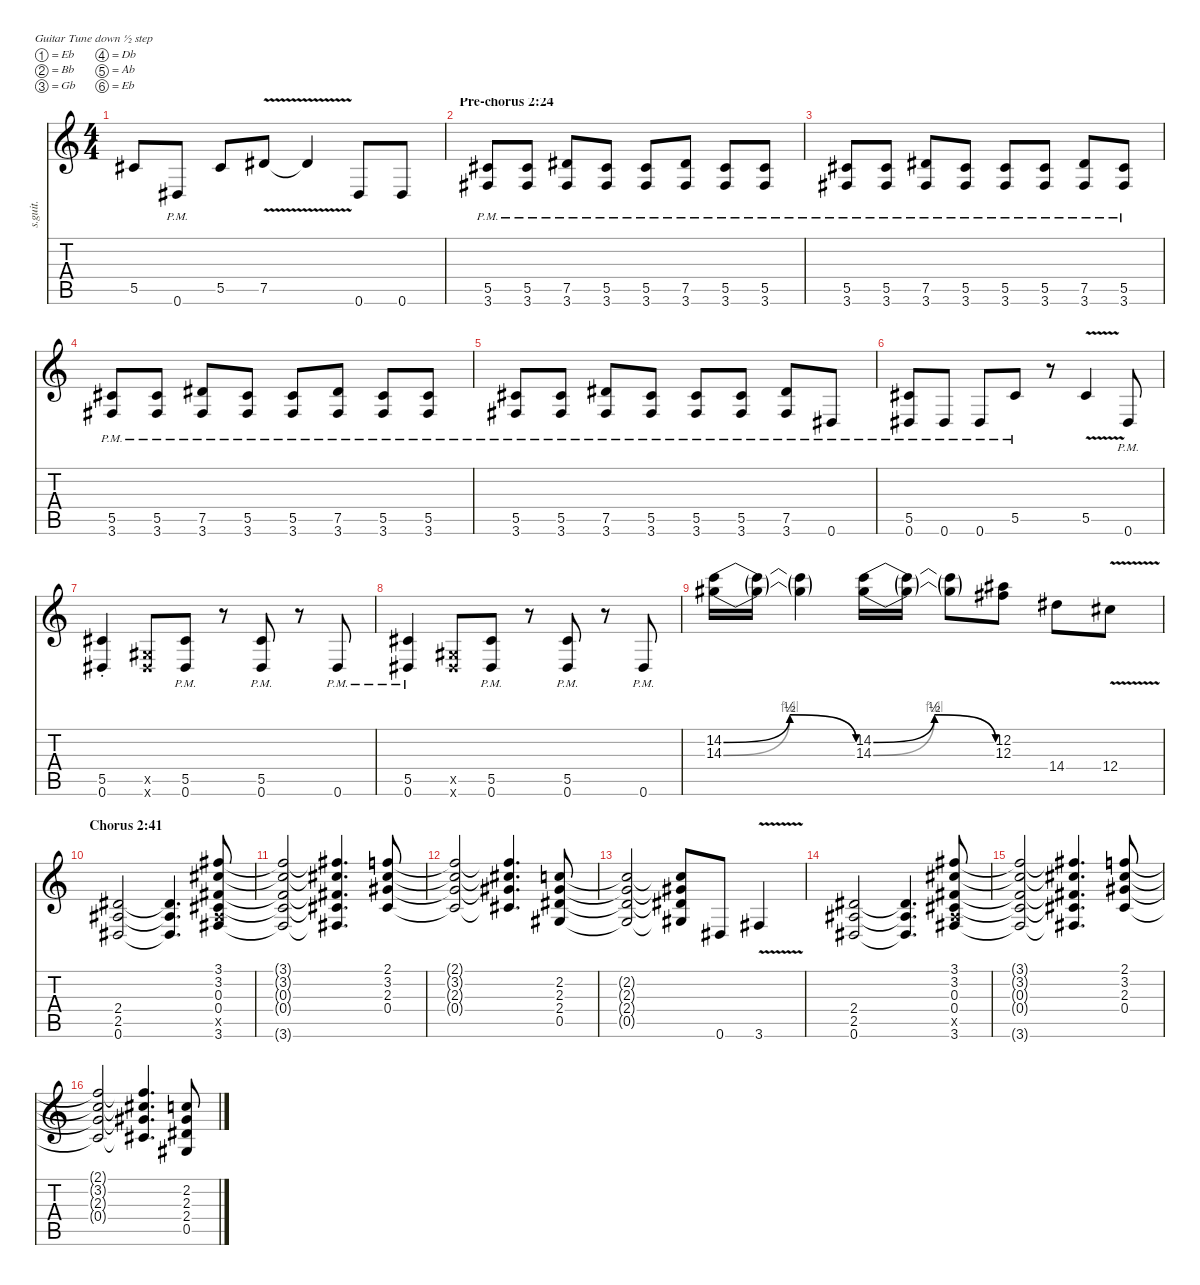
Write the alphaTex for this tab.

\defaultSystemsLayout 4
\hideDynamics
\bracketExtendMode nobrackets
\track ("Jerry Cantrell - Rhythm Guitar" "s.guit.") {instrument distortionguitar}
\staff {score tabs}
\tuning (Eb4 Bb3 Gb3 Db3 Ab2 Eb2)
\ts (4 4)
\tempo (106 hide)
\clef g2
\ks c
5.5{acc #}.8{dy f} 0.6{pm acc #}.8 5.5{acc #}.8 7.5{v acc #}.8 7.5{v t acc #}.4 0.6{acc #}.8 0.6{acc #}.8 |
\section ("" "Pre-chorus 2:24")
\tempo (111 hide)
(5.5{pm acc #} 3.6{pm acc #}).8 (5.5{pm acc #} 3.6{pm acc #}).8 (7.5{pm acc #} 3.6{pm acc #}).8 (5.5{pm acc #} 3.6{pm acc #}).8 (5.5{pm acc #} 3.6{pm acc #}).8 (7.5{pm acc #} 3.6{pm acc #}).8 (5.5{pm acc #} 3.6{pm acc #}).8 (5.5{pm acc #} 3.6{pm acc #}).8 |
(5.5{pm acc #} 3.6{pm acc #}).8 (5.5{pm acc #} 3.6{pm acc #}).8 (7.5{pm acc #} 3.6{pm acc #}).8 (5.5{pm acc #} 3.6{pm acc #}).8 (5.5{pm acc #} 3.6{pm acc #}).8 (5.5{pm acc #} 3.6{pm acc #}).8 (7.5{pm acc #} 3.6{pm acc #}).8 (5.5{pm acc #} 3.6{pm acc #}).8 |
(5.5{pm acc #} 3.6{pm acc #}).8 (5.5{pm acc #} 3.6{pm acc #}).8 (7.5{pm acc #} 3.6{pm acc #}).8 (5.5{pm acc #} 3.6{pm acc #}).8 (5.5{pm acc #} 3.6{pm acc #}).8 (7.5{pm acc #} 3.6{pm acc #}).8 (5.5{pm acc #} 3.6{pm acc #}).8 (5.5{pm acc #} 3.6{pm acc #}).8 |
(5.5{pm acc #} 3.6{pm acc #}).8 (5.5{pm acc #} 3.6{pm acc #}).8 (7.5{pm acc #} 3.6{pm acc #}).8 (5.5{pm acc #} 3.6{pm acc #}).8 (5.5{pm acc #} 3.6{pm acc #}).8 (5.5{pm acc #} 3.6{pm acc #}).8 (7.5{pm acc #} 3.6{pm acc #}).8 0.6{pm acc #}.8 |
\tempo (107 hide)
(5.5{pm acc #} 0.6{pm acc #}).8 0.6{pm acc #}.8 0.6{pm acc #}.8 5.5{pm acc #}.8 r.8 5.5{v acc #}.4 0.6{pm acc #}.8 |
(5.5{st acc #} 0.6{st acc #}).4 (0.5{x acc #} 0.6{x acc #}).8 (5.5{pm acc #} 0.6{pm acc #}).8 r.8 (5.5{pm acc #} 0.6{pm acc #}).8 r.8 0.6{pm acc #}.8 |
(5.5{pm acc #} 0.6{pm acc #}).4 (0.5{x acc #} 0.6{x acc #}).8 (5.5{pm acc #} 0.6{pm acc #}).8 r.8 (5.5{pm acc #} 0.6{pm acc #}).8 r.8 0.6{pm acc #}.8 |
(14.2{be (bendrelease 0 0 30 2 30 2 60 0)} 14.3{be (bendrelease 0 0 30 4 30 4 60 0) acc #}).16 (14.2{t} 14.3{t acc #}).16 (14.2{t} 14.3{t acc #}).4 (14.2{be (bendrelease 0 0 30 2 30 2 60 0)} 14.3{be (bendrelease 0 0 30 4 30 4 60 0) acc #}).16 (14.2{t} 14.3{t acc #}).16 (14.2{t} 14.3{t acc #}).8 (12.2{acc #} 12.3{acc #}).8 14.4{acc #}.8 12.4{v acc #}.8 |
\section ("" "Chorus 2:41")
\tempo (111 hide)
(2.4{acc #} 2.5{acc #} 0.6{acc #}).2 (2.4{t acc #} 2.5{t acc #} 0.6{t acc #}).4{d} (3.1{acc #} 3.2{acc #} 0.3{acc #} 0.4{acc #} 2.5{x acc #} 3.6{acc #}).8 |
(3.1{t acc #} 3.2{t acc #} 0.3{t acc #} 0.4{t acc #} 3.6{t acc #}).2 (3.1{t acc #} 3.2{t acc #} 0.3{t acc #} 0.4{t acc #} 3.6{t acc #}).4{d} (2.1 3.2{acc #} 2.3{acc #} 0.4{acc #}).8 |
(2.1{t} 3.2{t acc #} 2.3{t acc #} 0.4{t acc #}).2 (2.1{t} 3.2{t acc #} 2.3{t acc #} 0.4{t acc #}).4{d} (2.2 2.3{acc #} 2.4{acc #} 0.5{acc #}).8 |
(2.2{t} 2.3{t acc #} 2.4{t acc #} 0.5{t acc #}).2 (2.2{t} 2.3{t acc #} 2.4{t acc #} 0.5{t acc #}).8 0.6{acc #}.8 3.6{v acc #}.4 |
(2.4{acc #} 2.5{acc #} 0.6{acc #}).2 (2.4{t acc #} 2.5{t acc #} 0.6{t acc #}).4{d} (3.1{acc #} 3.2{acc #} 0.3{acc #} 0.4{acc #} 2.5{x acc #} 3.6{acc #}).8 |
(3.1{t acc #} 3.2{t acc #} 0.3{t acc #} 0.4{t acc #} 3.6{t acc #}).2 (3.1{t acc #} 3.2{t acc #} 0.3{t acc #} 0.4{t acc #} 3.6{t acc #}).4{d} (2.1 3.2{acc #} 2.3{acc #} 0.4{acc #}).8 |
(2.1{t} 3.2{t acc #} 2.3{t acc #} 0.4{t acc #}).2 (2.1{t} 3.2{t acc #} 2.3{t acc #} 0.4{t acc #}).4{d} (2.2 2.3{acc #} 2.4{acc #} 0.5{acc #}).8
